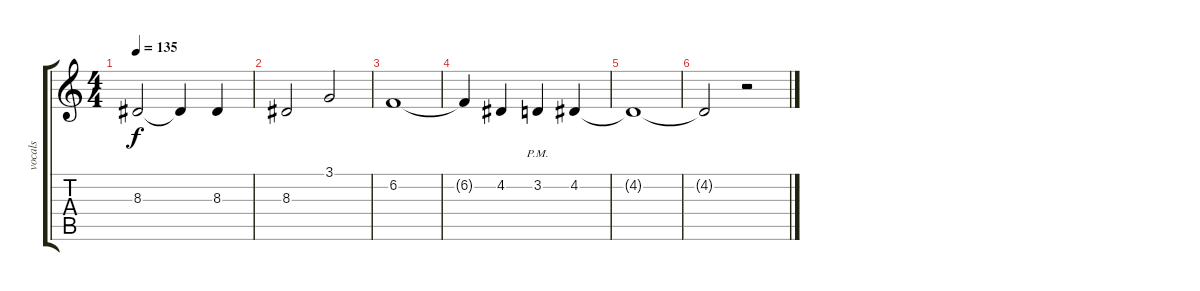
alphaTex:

\track ("vocals" "vocals") {instrument flute}
\staff {score tabs}
\tuning (E4 B3 G3 D3 A2 E2) {hide}
\ts (4 4)
\tempo 135
\clef g2
\ks c
8.3{t}.2{dy f} 8.3{t}.4 8.3.4 |
8.3.2 3.1.2 |
6.2.1 |
6.2{t}.4 4.2.4 3.2{pm}.4 4.2.4 |
4.2{t}.1 |
4.2{t}.2 r.2
